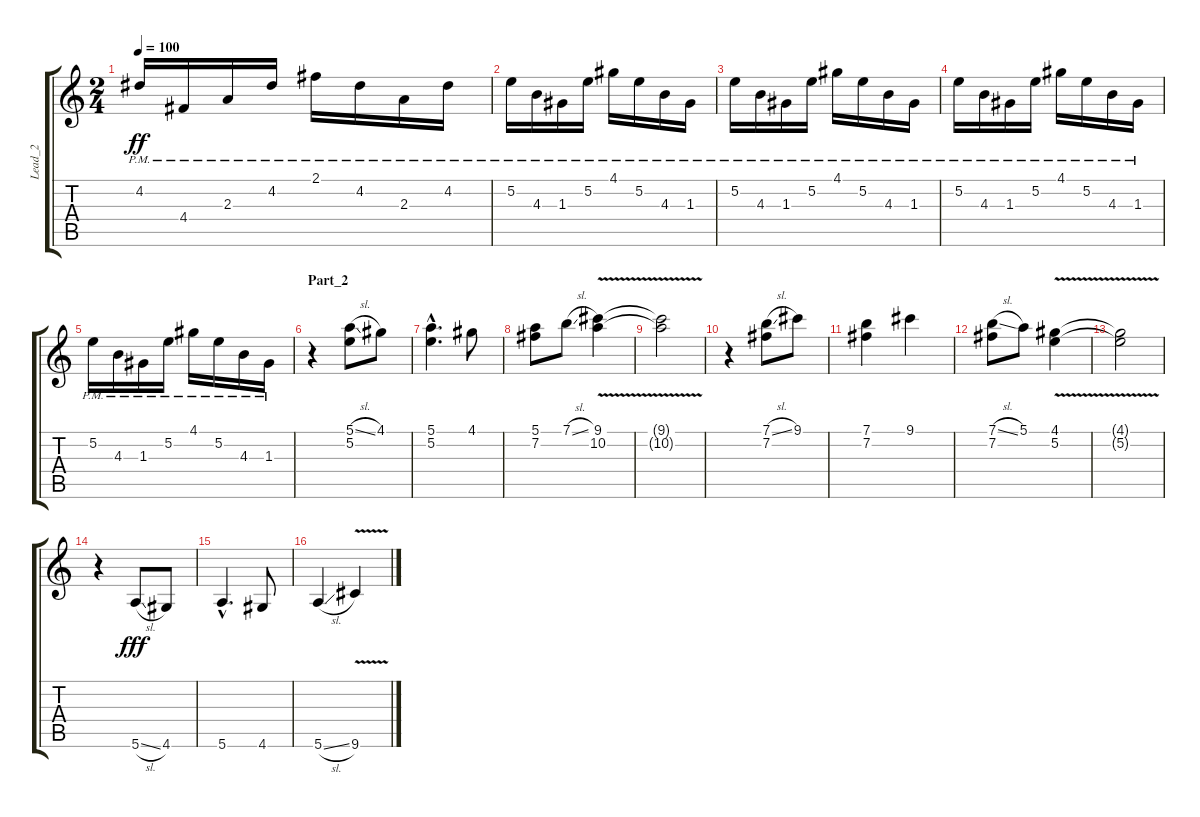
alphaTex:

\track ("Lead_2" "Lead_2") {instrument acousticguitarsteel}
\staff {score tabs}
\tuning (E4 B3 G3 D3 A2 E2) {hide}
\ts (2 4)
\tempo 100
\clef g2
\ks c
4.2{pm}.16{dy ff} 4.4{pm}.16 2.3{pm}.16 4.2{pm}.16 2.1{pm}.16 4.2{pm}.16 2.3{pm}.16 4.2{pm}.16 |
5.2{pm}.16 4.3{pm}.16 1.3{pm}.16 5.2{pm}.16 4.1{pm}.16 5.2{pm}.16 4.3{pm}.16 1.3{pm}.16 |
5.2{pm}.16 4.3{pm}.16 1.3{pm}.16 5.2{pm}.16 4.1{pm}.16 5.2{pm}.16 4.3{pm}.16 1.3{pm}.16 |
5.2{pm}.16 4.3{pm}.16 1.3{pm}.16 5.2{pm}.16 4.1{pm}.16 5.2{pm}.16 4.3{pm}.16 1.3{pm}.16 |
5.2{pm}.16 4.3{pm}.16 1.3{pm}.16 5.2{pm}.16 4.1{pm}.16 5.2{pm}.16 4.3{pm}.16 1.3{pm}.16 |
\section ("" "Part_2")
r.4{instrument acousticguitarnylon} (5.1{sl} 5.2).8 4.1.8 |
(5.1{hac} 5.2{hac}).4{d} 4.1.8 |
(5.1 7.2).8 7.1{sl}.8 (9.1{v} 10.2{v}).4 |
(9.1{t} 10.2{t}).2 |
r.4 (7.1{sl} 7.2).8 9.1.8 |
(7.1 7.2).4 9.1.4 |
(7.1{sl} 7.2).8 5.1.8 (4.1{v} 5.2{v}).4 |
(4.1{t} 5.2{t}).2 |
r.4{volume 16 instrument electricguitarclean} 5.6{sl}.8{dy fff} 4.6.8 |
5.6{hac}.4{d} 4.6.8 |
5.6{sl}.4 9.6{v}.4
